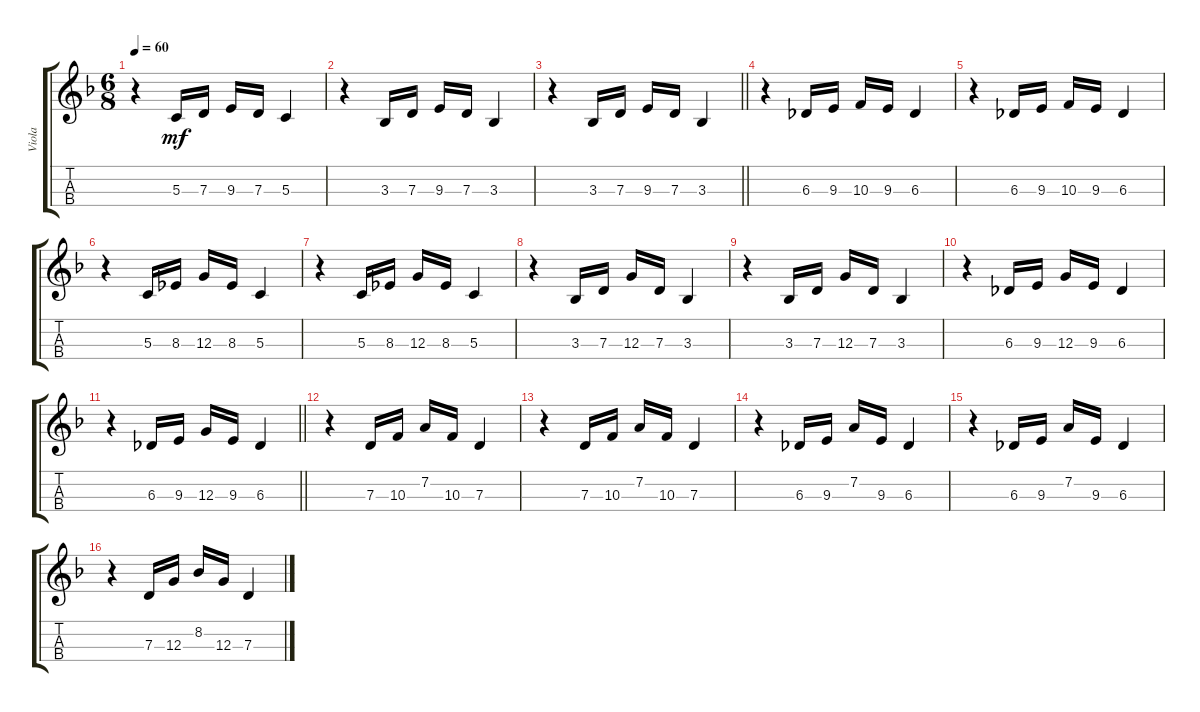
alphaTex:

\track ("Viola" "Viola") {instrument stringensemble1}
\staff {score tabs}
\tuning (A4 D4 G3 C3) {hide}
\ts (6 8)
\tempo 60
\clef g2
\ks dminor
r.4{dy mf} 5.3.16 7.3.16 9.3.16 7.3.16 5.3.4 |
r.4 3.3.16 7.3.16 9.3.16 7.3.16 3.3.4 |
\barLineRight lightlight
r.4 3.3.16 7.3.16 9.3.16 7.3.16 3.3.4 |
\section ("" "")
r.4 6.3.16 9.3.16 10.3.16 9.3.16 6.3.4 |
r.4 6.3.16 9.3.16 10.3.16 9.3.16 6.3.4 |
r.4 5.3.16 8.3.16 12.3.16 8.3.16 5.3.4 |
r.4 5.3.16 8.3.16 12.3.16 8.3.16 5.3.4 |
r.4 3.3.16 7.3.16 12.3.16 7.3.16 3.3.4 |
r.4 3.3.16 7.3.16 12.3.16 7.3.16 3.3.4 |
r.4 6.3.16 9.3.16 12.3.16 9.3.16 6.3.4 |
\barLineRight lightlight
r.4 6.3.16 9.3.16 12.3.16 9.3.16 6.3.4 |
\section ("" "")
r.4 7.3.16 10.3.16 7.2.16 10.3.16 7.3.4 |
r.4 7.3.16 10.3.16 7.2.16 10.3.16 7.3.4 |
r.4 6.3.16 9.3.16 7.2.16 9.3.16 6.3.4 |
r.4 6.3.16 9.3.16 7.2.16 9.3.16 6.3.4 |
r.4 7.3.16 12.3.16 8.2.16 12.3.16 7.3.4
